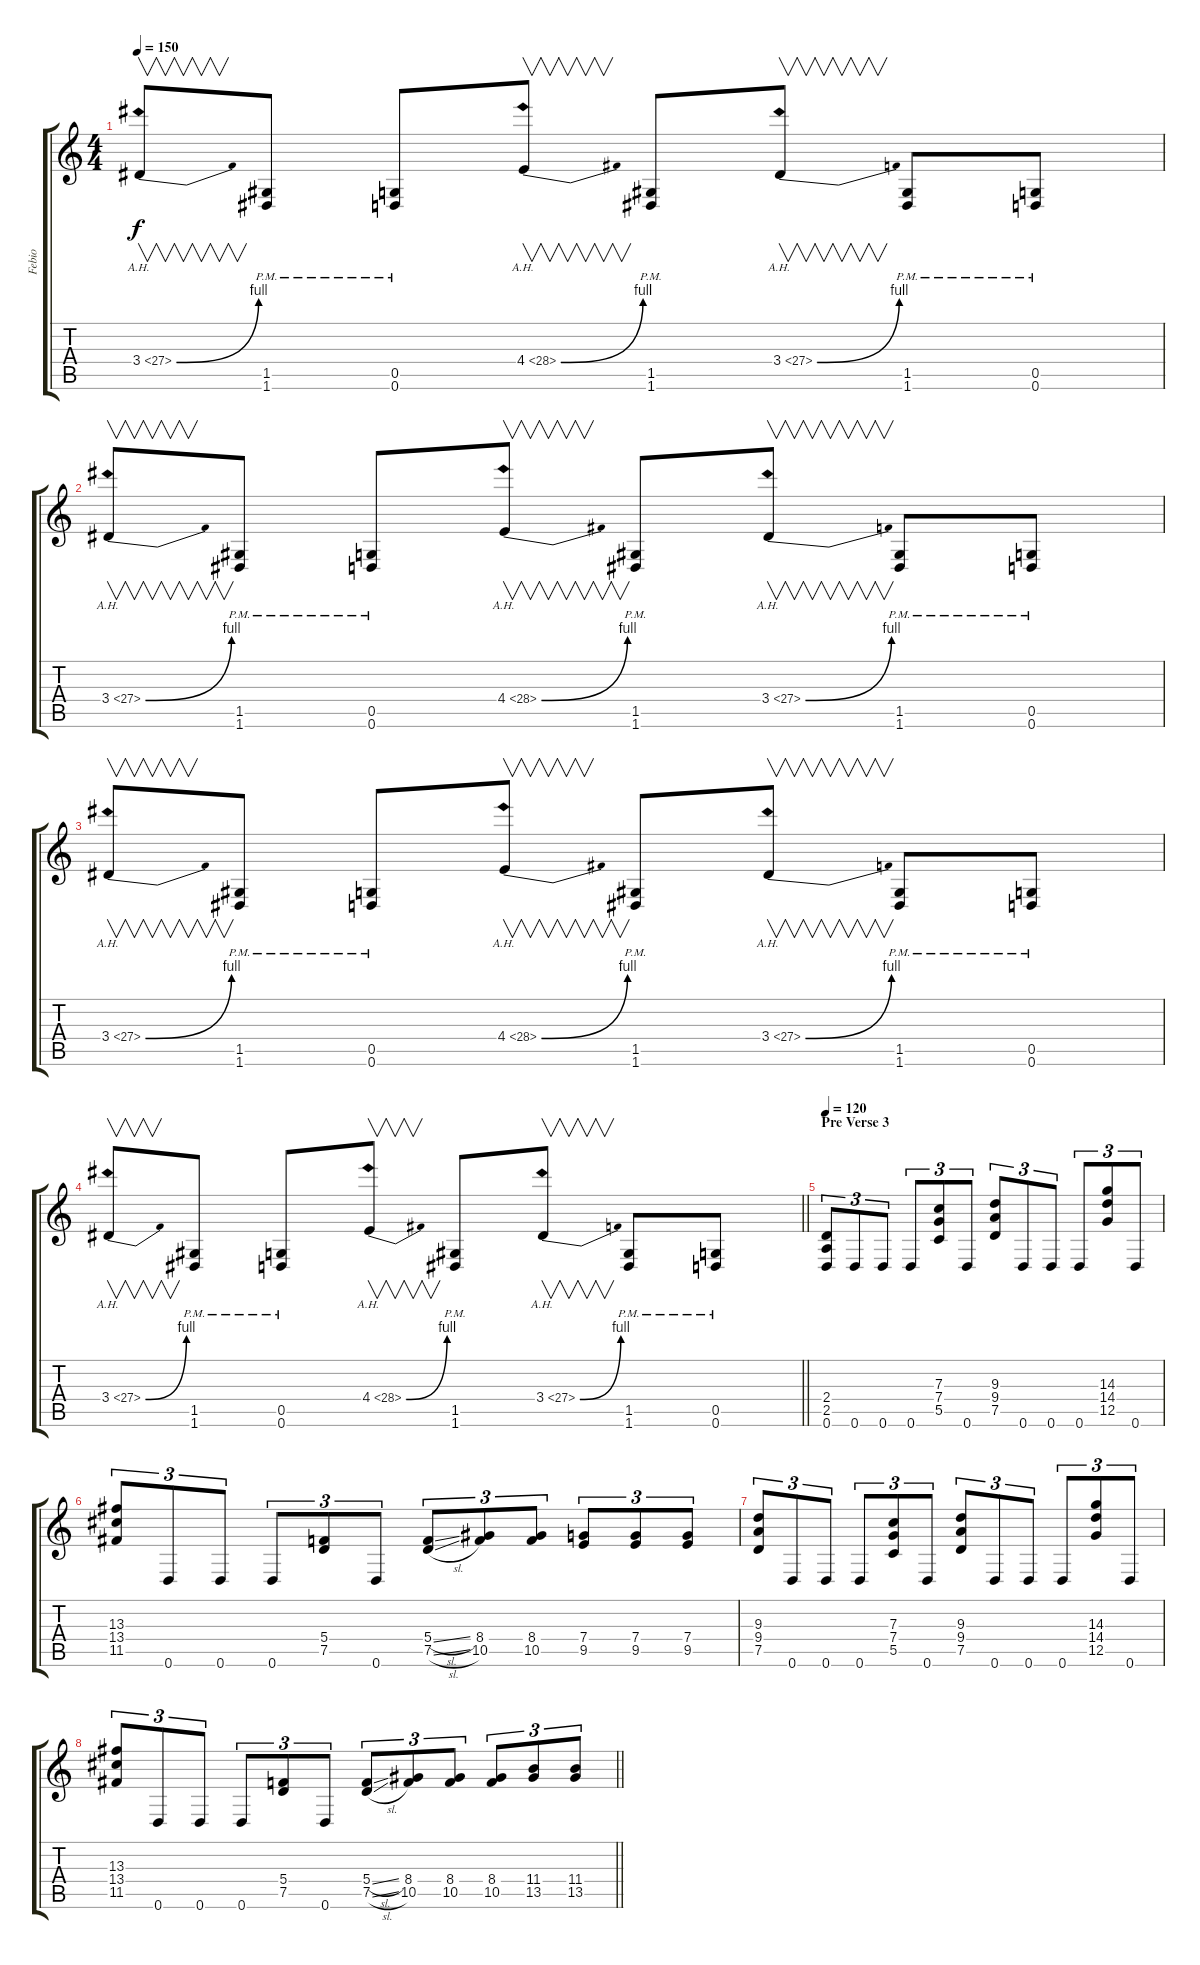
\track ("Febio" "Febio") {instrument distortionguitar}
\staff {score tabs}
\tuning (D4 A3 F3 C3 G2 D2) {hide}
\ts (4 4)
\tempo 150
\clef g2
\ks c
3.4{be (bend 0 0 60 4) ah 24}.8{v dy f} (1.5{pm} 1.6{pm}).8 (0.5{pm} 0.6{pm}).8 4.4{be (bend 0 0 60 4) ah 24}.8{v} (1.5{pm} 1.6{pm}).8 3.4{be (bend 0 0 60 4) ah 24}.8{v} (1.5{pm} 1.6{pm}).8 (0.5{pm} 0.6{pm}).8 |
3.4{be (bend 0 0 60 4) ah 24}.8{v} (1.5{pm} 1.6{pm}).8 (0.5{pm} 0.6{pm}).8 4.4{be (bend 0 0 60 4) ah 24}.8{v} (1.5{pm} 1.6{pm}).8 3.4{be (bend 0 0 60 4) ah 24}.8{v} (1.5{pm} 1.6{pm}).8 (0.5{pm} 0.6{pm}).8 |
3.4{be (bend 0 0 60 4) ah 24}.8{v} (1.5{pm} 1.6{pm}).8 (0.5{pm} 0.6{pm}).8 4.4{be (bend 0 0 60 4) ah 24}.8{v} (1.5{pm} 1.6{pm}).8 3.4{be (bend 0 0 60 4) ah 24}.8{v} (1.5{pm} 1.6{pm}).8 (0.5{pm} 0.6{pm}).8 |
\barLineRight lightlight
3.4{be (bend 0 0 60 4) ah 24}.8{v} (1.5{pm} 1.6{pm}).8 (0.5{pm} 0.6{pm}).8 4.4{be (bend 0 0 60 4) ah 24}.8{v} (1.5{pm} 1.6{pm}).8 3.4{be (bend 0 0 60 4) ah 24}.8{v} (1.5{pm} 1.6{pm}).8 (0.5{pm} 0.6{pm}).8 |
\section ("" "Pre Verse 3")
\tempo 120
(2.4 2.5 0.6).8{tu (3 2)} 0.6.8{tu (3 2)} 0.6.8{tu (3 2)} 0.6.8{tu (3 2)} (7.3 7.4 5.5).8{tu (3 2)} 0.6.8{tu (3 2)} (9.3 9.4 7.5).8{tu (3 2)} 0.6.8{tu (3 2)} 0.6.8{tu (3 2)} 0.6.8{tu (3 2)} (14.3 14.4 12.5).8{tu (3 2)} 0.6.8{tu (3 2)} |
(13.3 13.4 11.5).8{tu (3 2)} 0.6.8{tu (3 2)} 0.6.8{tu (3 2)} 0.6.8{tu (3 2)} (5.4 7.5).8{tu (3 2)} 0.6.8{tu (3 2)} (5.4{sl} 7.5{sl}).8{tu (3 2)} (8.4 10.5).8{tu (3 2)} (8.4 10.5).8{tu (3 2)} (7.4 9.5).8{tu (3 2)} (7.4 9.5).8{tu (3 2)} (7.4 9.5).8{tu (3 2)} |
(9.3 9.4 7.5).8{tu (3 2)} 0.6.8{tu (3 2)} 0.6.8{tu (3 2)} 0.6.8{tu (3 2)} (7.3 7.4 5.5).8{tu (3 2)} 0.6.8{tu (3 2)} (9.3 9.4 7.5).8{tu (3 2)} 0.6.8{tu (3 2)} 0.6.8{tu (3 2)} 0.6.8{tu (3 2)} (14.3 14.4 12.5).8{tu (3 2)} 0.6.8{tu (3 2)} |
\barLineRight lightlight
(13.3 13.4 11.5).8{tu (3 2)} 0.6.8{tu (3 2)} 0.6.8{tu (3 2)} 0.6.8{tu (3 2)} (5.4 7.5).8{tu (3 2)} 0.6.8{tu (3 2)} (5.4{sl} 7.5{sl}).8{tu (3 2)} (8.4 10.5).8{tu (3 2)} (8.4 10.5).8{tu (3 2)} (8.4 10.5).8{tu (3 2)} (11.4 13.5).8{tu (3 2)} (11.4 13.5).8{tu (3 2)}
